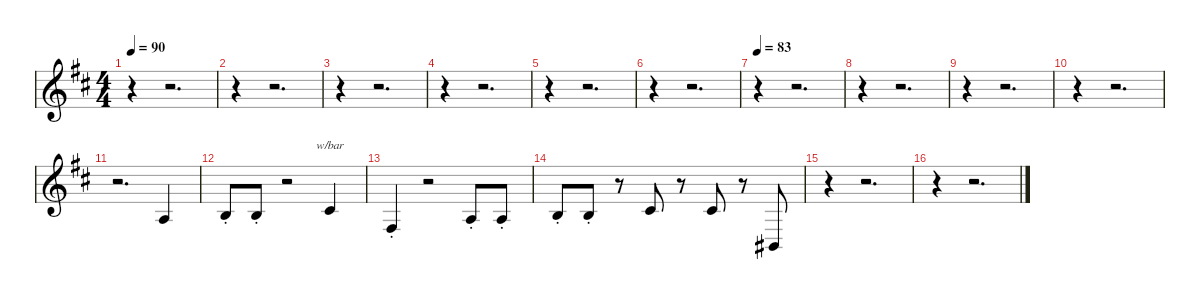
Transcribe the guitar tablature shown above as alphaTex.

\defaultSystemsLayout 4
\hideDynamics
\bracketExtendMode nobrackets
\singleTrackTrackNamePolicy hidden
\multiTrackTrackNamePolicy hidden
\firstSystemTrackNameMode fullname
\firstSystemTrackNameOrientation horizontal
\otherSystemsTrackNameOrientation horizontal
\track ("Cuivres 3" "tpt.") {instrument trumpet}
\staff {score}
\tuning (E4 B3 G3 D3 A2 E2)
\displaytranspose 2
\ts (4 4)
\tempo 90
\clef g2
\ks d
r.4{dy f instrument trumpet beam Down} r.2{d beam Down} |
r.4{beam Down} r.2{d beam Down} |
r.4{beam Down} r.2{d beam Down} |
r.4{beam Down} r.2{d beam Down} |
r.4{beam Down} r.2{d beam Down} |
r.4{beam Down} r.2{d beam Down} |
\tempo 83
r.4{beam Down} r.2{d beam Down} |
r.4{beam Down} r.2{d beam Down} |
r.4{beam Down} r.2{d beam Down} |
r.4{beam Down} r.2{d beam Down} |
r.2{d beam Down} 0.3{acc forcenatural}.4{beam Up} |
2.3{st acc forcenatural}.8{beam Up} 2.3{st acc forcenatural}.8{beam Up} r.2{beam Up} 4.3{acc #}.4{tbe (custom default 0 0 30 -4 30 -4 60 -4) beam Up} |
2.4{st acc #}.4{beam Up} r.2{beam Up} 0.3{st acc forcenatural}.8{beam Up} 0.3{st acc forcenatural}.8{beam Up} |
2.3{st acc forcenatural}.8{beam Up} 2.3{st acc forcenatural}.8{beam Up} r.8{beam Up} 4.3{acc #}.8{beam Up} r.8{beam Up} 4.3{acc #}.8{beam Up} r.8{beam Up} 1.5{acc #}.8{beam Up} |
r.4{beam Down} r.2{d beam Down} |
r.4{beam Down} r.2{d beam Down}
